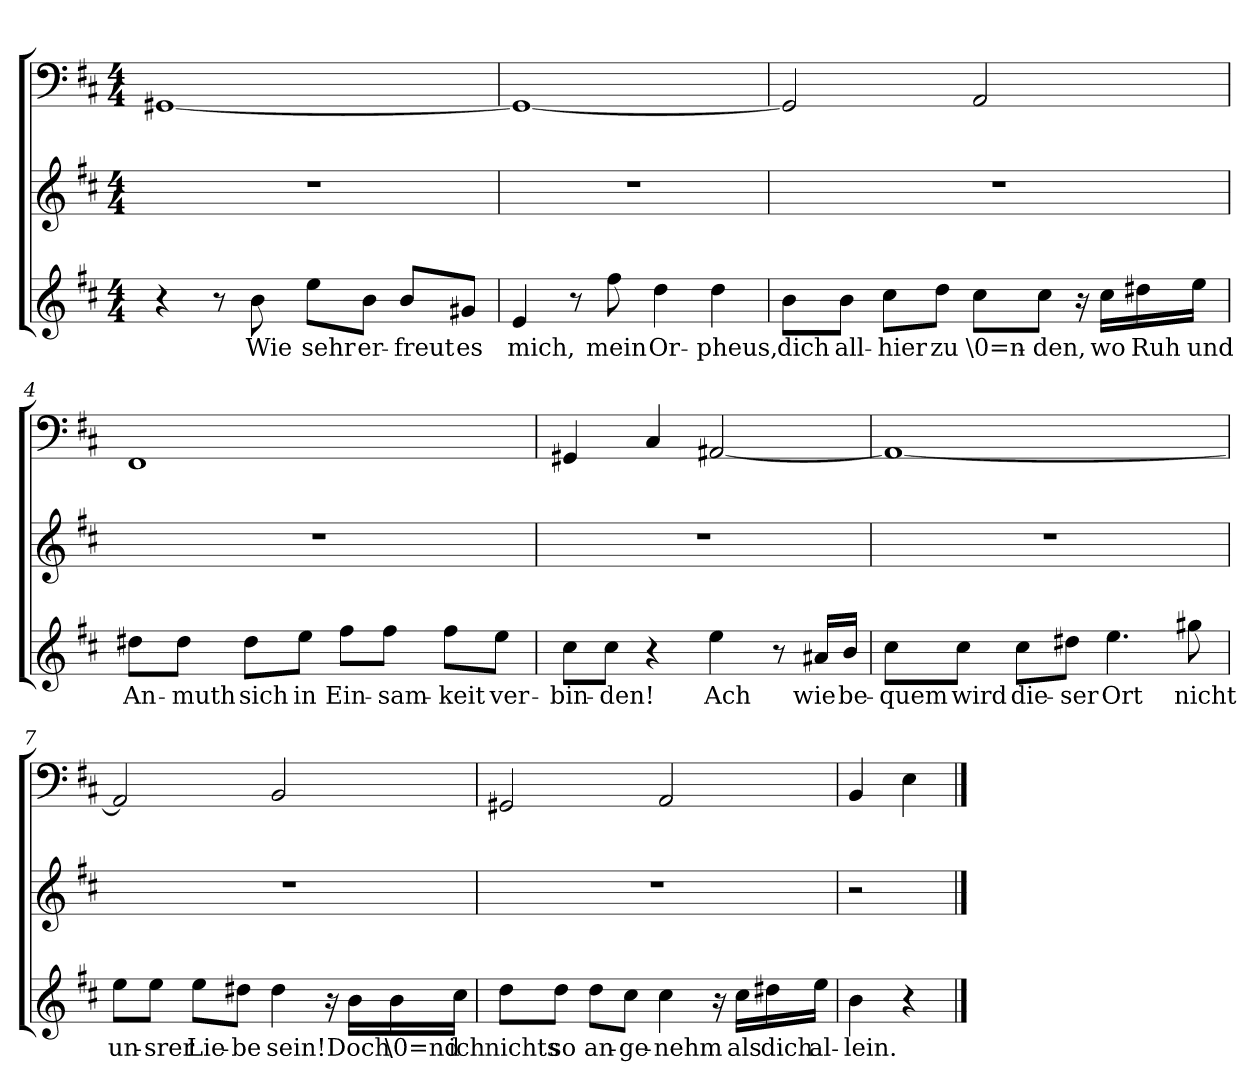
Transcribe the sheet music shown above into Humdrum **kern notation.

**kern	**text	**kern	**kern
*part3	*part3	*part2	*part1
*staff3	*staff3	*staff2	*staff1
*clefG2	*	*clefG2	*clefF4
*k[f#c#]	*	*k[f#c#]	*k[f#c#]
*b:	*	*b:	*b:
*M4/4	*	*M4/4	*M4/4
=1	=1	=1	=1
4r	.	1r	[1GG#X/
8r	.	.	.
8b\	Wie	.	.
8ee\L	sehr	.	.
8b\J	er-	.	.
8b/L	-freut	.	.
8g#X/J	es	.	.
=2	=2	=2	=2
4e/	mich,	1r	1GG#/_
8r	.	.	.
8ff#\	mein	.	.
4dd\	Or-	.	.
4dd\	-pheus,	.	.
=3	=3	=3	=3
8b\L	dich	1r	2GG#/]
8b\J	all-	.	.
8cc#\L	-hier	.	.
8dd\J	zu	.	.
8cc#\L	\0=n-	.	2AA/
8cc#\J	-den,	.	.
16r	.	.	.
16cc#\LL	wo	.	.
16dd#X\	Ruh	.	.
16ee\JJ	und	.	.
=4	=4	=4	=4
8dd#X\L	An-	1r	1FF#/
8dd#\J	-muth	.	.
8dd#\L	sich	.	.
8ee\J	in	.	.
8ff#\L	Ein-	.	.
8ff#\J	-sam-	.	.
8ff#\L	-keit	.	.
8ee\J	ver-	.	.
=5	=5	=5	=5
8cc#\L	-bin-	1r	4GG#X/
8cc#\J	-den!	.	.
4r	.	.	4C#/
4ee\	Ach	.	[2AA#X/
8r	.	.	.
16a#X/LL	wie	.	.
16b/JJ	be-	.	.
=6	=6	=6	=6
8cc#\L	-quem	1r	1AA#/_
8cc#\J	wird	.	.
8cc#\L	die-	.	.
8dd#X\J	-ser	.	.
4.ee\	Ort	.	.
8gg#X\	nicht	.	.
=7	=7	=7	=7
8ee\L	un-	1r	2AA#/]
8ee\J	-srer	.	.
8ee\L	Lie-	.	.
8dd#X\J	-be	.	.
4dd#\	sein!	.	2BB/
16r	.	.	.
16b\LL	Doch	.	.
16b\	\0=nd	.	.
16cc#\JJ	ich	.	.
=8	=8	=8	=8
8dd\L	nichts	1r	2GG#X/
8dd\J	so	.	.
8dd\L	an-	.	.
8cc#\J	-ge-	.	.
4cc#\	-nehm	.	2AA/
16r	.	.	.
16cc#\LL	als	.	.
16dd#X\	dich	.	.
16ee\JJ	al-	.	.
=9	=9	=9	=9
4b\	-lein.	2r	4BB/
4r	.	.	4E\
==	==	==	==
*-	*-	*-	*-
